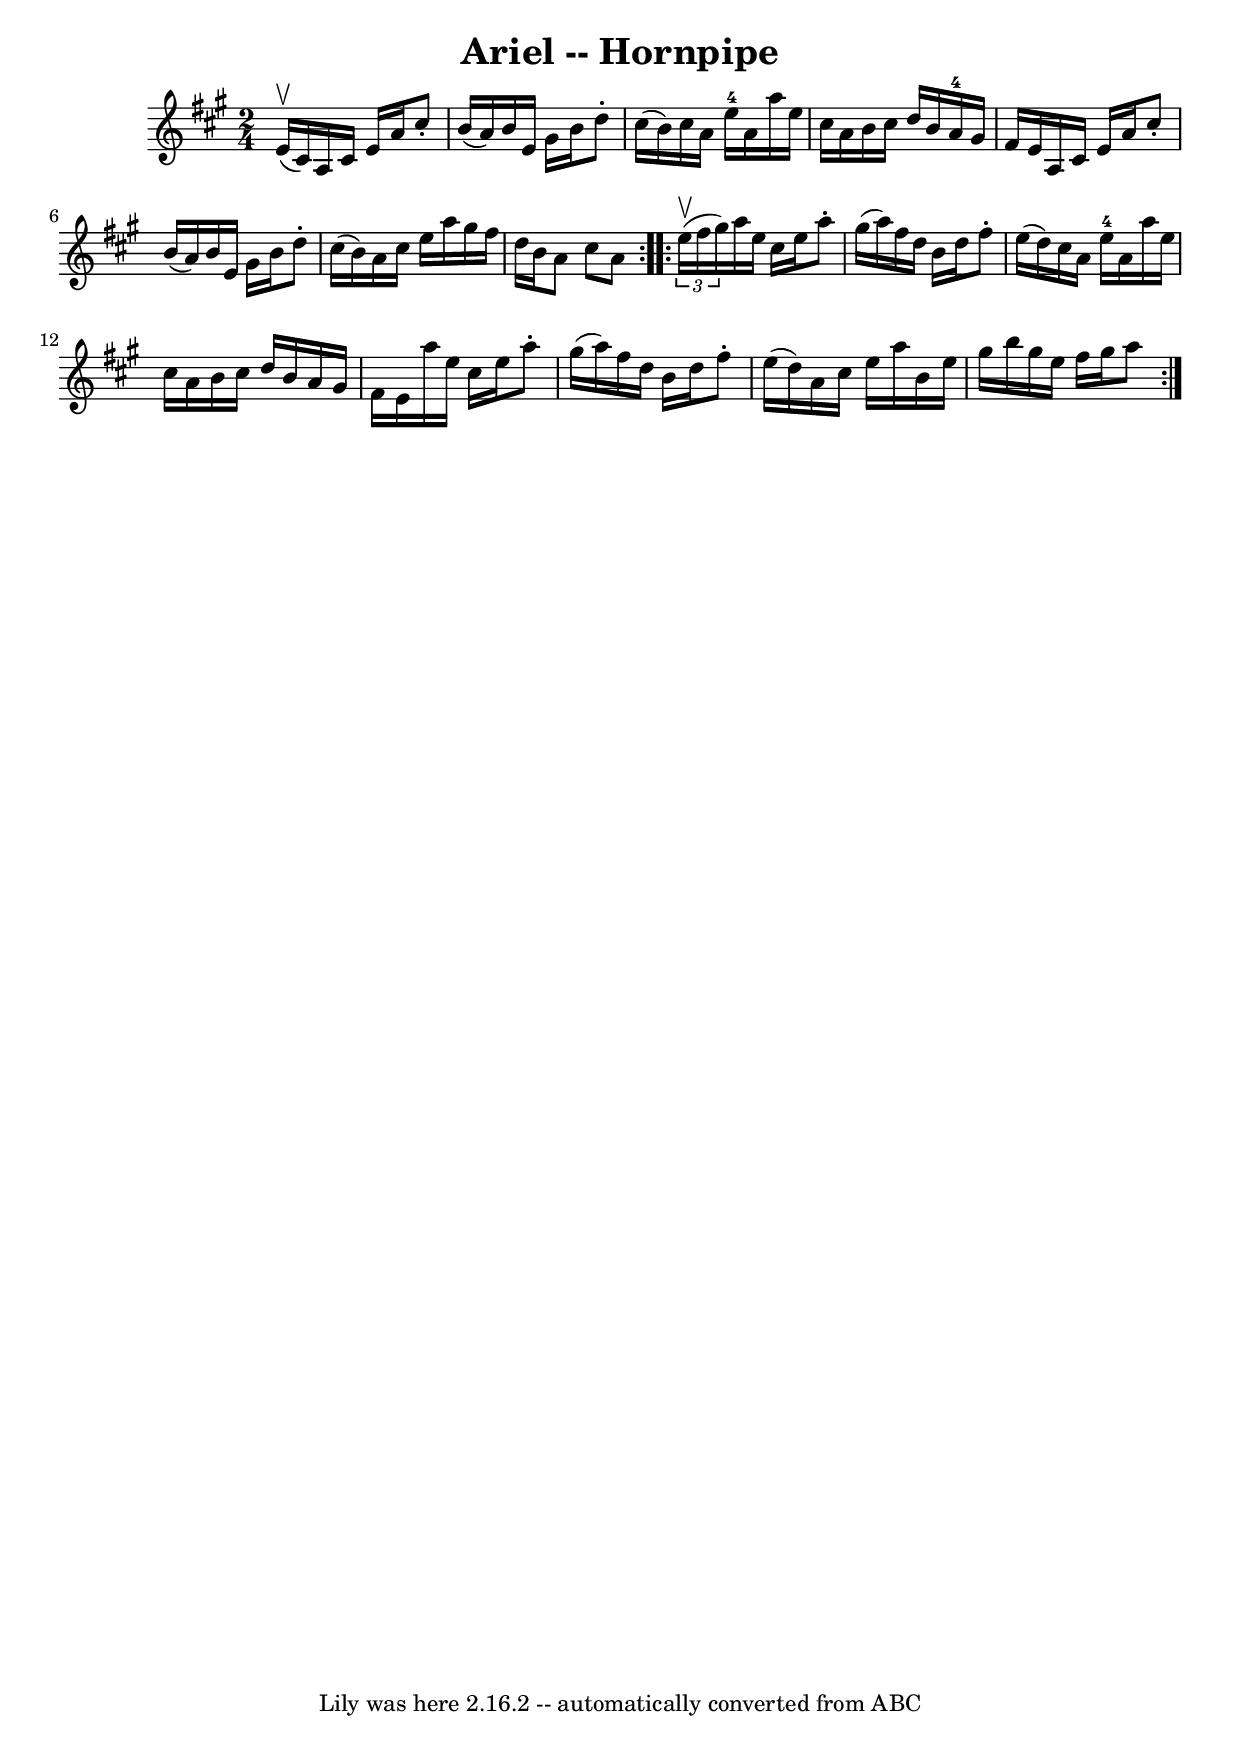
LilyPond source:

\version "2.16.2"
\include "Mammoth.ily"
\header {
  %% book = "Cole's 1000 Fiddle Tunes"
  crossRefNumber = "1"
  footnotes = ""
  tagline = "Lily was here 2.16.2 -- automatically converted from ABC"
  title = "Ariel -- Hornpipe"

}
voicedefault =  {



  \repeat volta 2 {

    \time 2/4 
    \key a \major
    e'16 (^\upbow cis'16) |
    a16 cis'16 
    e'16 a'16 cis''8-. b'16 (a'16) |
    b'16 e'16    
    gis'16 b'16 d''8-. cis''16 (b'16) |
    cis''16 a'16    
    e''16-4 a'16 a''16 e''16 cis''16 a'16  |
    b'16    
    cis''16 d''16 b'16 a'16-4 gis'16 fis'16 e'16  |
    
    a16 cis'16 e'16 a'16 cis''8-. b'16 (a'16) |
    b'16 
    e'16 gis'16 b'16 d''8-. cis''16 (b'16) |
    a'16    
    cis''16 e''16 a''16 gis''16 fis''16 d''16 b'16  |
    
    a'8 cis''8 a'8  
  }     
  \repeat volta 2 {
    \times 2/3 { e''16 (^\upbow   
		 fis''16 gis''16) 
	       } |
    a''16 e''16 cis''16 e''16 a''8-. gis''16 (a''16) |
    fis''16 d''16 b'16 d''16    
    fis''8-. e''16 (d''16) |
    cis''16 a'16 e''16-4 a'16 
    a''16 e''16 cis''16 a'16  |
    b'16 cis''16 d''16    
    b'16 a'16 gis'16 fis'16 e'16  |
    a''16 e''16    
    cis''16 e''16 a''8-. gis''16 (a''16) |
    fis''16 d''16 
    b'16 d''16 fis''8-. e''16 (d''16) |
    a'16 cis''16  
    e''16 a''16 b'16 e''16 gis''16 b''16  |
    gis''16    
    e''16 fis''16 gis''16 a''8  
  }   

}

\score{
  <<

    \context Staff="default"
    {
      \voicedefault 
      
    }

  >>
  \layout {
    
  }
  \midi {
  }

}
